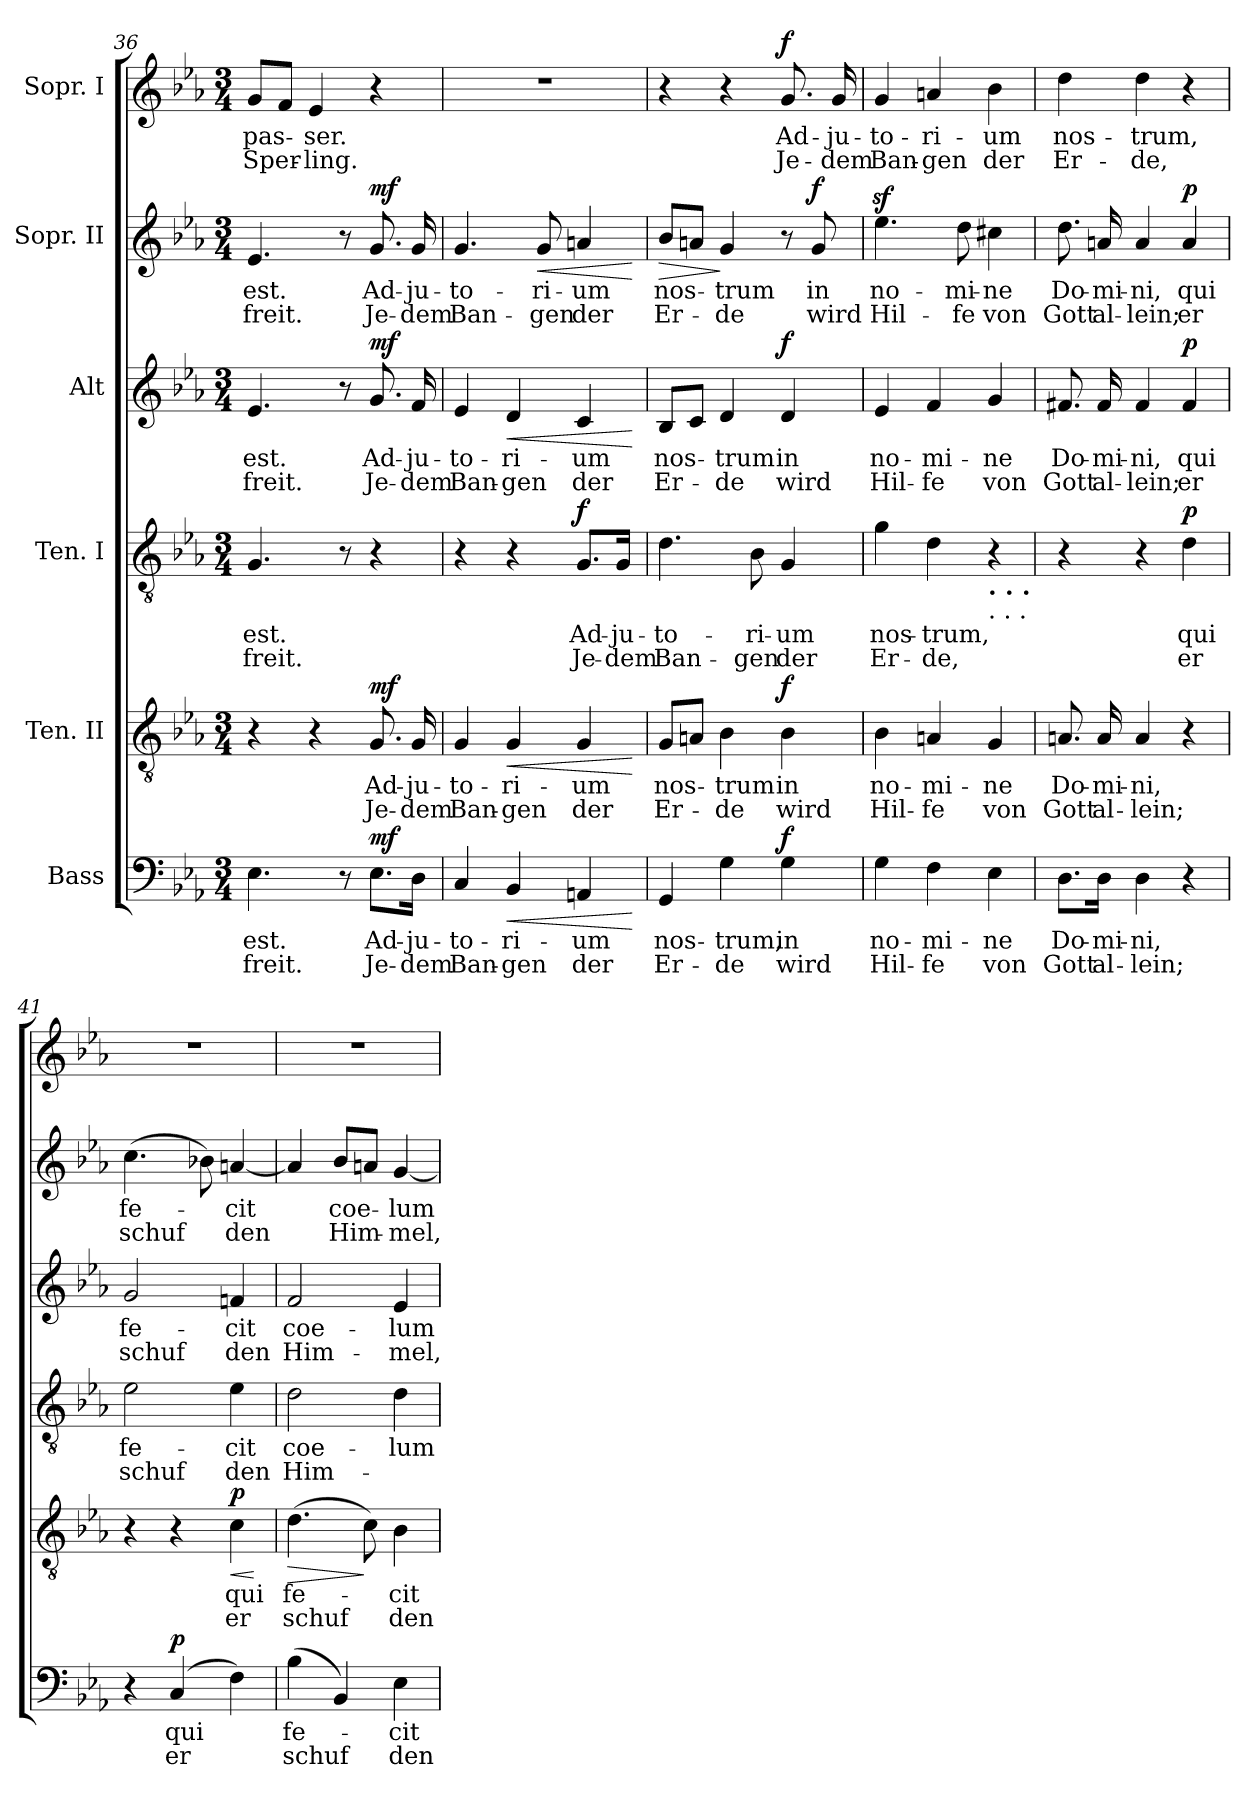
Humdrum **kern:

**kern	**text	**text	**dynam	**kern	**text	**text	**dynam	**kern	**text	**text	**dynam	**kern	**text	**text	**dynam	**kern	**text	**text	**dynam	**kern	**text	**text	**dynam
*part6	*part6	*part6	*part6	*part5	*part5	*part5	*part5	*part4	*part4	*part4	*part4	*part3	*part3	*part3	*part3	*part2	*part2	*part2	*part2	*part1	*part1	*part1	*part1
*staff6	*staff6	*staff6	*staff6	*staff5	*staff5	*staff5	*staff5	*staff4	*staff4	*staff4	*staff4	*staff3	*staff3	*staff3	*staff3	*staff2	*staff2	*staff2	*staff2	*staff1	*staff1	*staff1	*staff1
*I"Bass	*	*	*	*I"Ten. II	*	*	*	*I"Ten. I	*	*	*	*I"Alt	*	*	*	*I"Sopr. II	*	*	*	*I"Sopr. I	*	*	*
*clefF4	*	*	*	*clefGv2	*	*	*	*clefGv2	*	*	*	*clefG2	*	*	*	*clefG2	*	*	*	*clefG2	*	*	*
*k[b-e-a-]	*	*	*	*k[b-e-a-]	*	*	*	*k[b-e-a-]	*	*	*	*k[b-e-a-]	*	*	*	*k[b-e-a-]	*	*	*	*k[b-e-a-]	*	*	*
*E-:	*	*	*	*E-:	*	*	*	*E-:	*	*	*	*E-:	*	*	*	*E-:	*	*	*	*E-:	*	*	*
*M3/4	*	*	*	*M3/4	*	*	*	*M3/4	*	*	*	*M3/4	*	*	*	*M3/4	*	*	*	*M3/4	*	*	*
=36	=36	=36	=36	=36	=36	=36	=36	=36	=36	=36	=36	=36	=36	=36	=36	=36	=36	=36	=36	=36	=36	=36	=36
4.E-\	est.	-freit.	.	4r	.	.	.	4.G/	est.	-freit.	.	4.e-/	est.	-freit.	.	4.e-/	est.	-freit.	.	8g/L	pas-	Sper-	.
.	.	.	.	.	.	.	.	.	.	.	.	.	.	.	.	.	.	.	.	8f/J	.	.	.
.	.	.	.	4r	.	.	.	.	.	.	.	.	.	.	.	.	.	.	.	4e-/	-ser.	-ling.	.
8r	.	.	.	.	.	.	.	8r	.	.	.	8r	.	.	.	8r	.	.	.	.	.	.	.
!	!	!	!LO:DY:a	!	!	!	!LO:DY:a	!	!	!	!	!	!	!	!LO:DY:a	!	!	!	!LO:DY:a	!	!	!	!
8.E-\L	Ad-	Je-	mf	8.G/	Ad-	Je-	mf	4r	.	.	.	8.g/	Ad-	Je-	mf	8.g/	Ad-	Je-	mf	4r	.	.	.
16D\Jk	-ju-	-dem	.	16G/	-ju-	-dem	.	.	.	.	.	16f/	-ju-	-dem	.	16g/	-ju-	-dem	.	.	.	.	.
=37	=37	=37	=37	=37	=37	=37	=37	=37	=37	=37	=37	=37	=37	=37	=37	=37	=37	=37	=37	=37	=37	=37	=37
4C/	-to-	Ban-	.	4G/	-to-	Ban-	.	4r	.	.	.	4e-/	-to-	Ban-	.	4.g/	-to-	Ban-	.	2.r	.	.	.
!	!	!	!LO:HP:b	!	!	!	!LO:HP:b	!	!	!	!	!	!	!	!LO:HP:b	!	!	!	!	!	!	!	!
4BB-/	-ri-	-gen	<	4G/	-ri-	-gen	<	4r	.	.	.	4d/	-ri-	-gen	<	.	.	.	.	.	.	.	.
!	!	!	!	!	!	!	!	!	!	!	!	!	!	!	!	!	!	!	!LO:HP:b	!	!	!	!
.	.	.	.	.	.	.	.	.	.	.	.	.	.	.	.	8g/	-ri-	-gen	<	.	.	.	.
!	!	!	!	!	!	!	!	!	!	!	!LO:DY:a	!	!	!	!	!	!	!	!	!	!	!	!
4AAn/	-um	der	.	4G/	-um	der	.	8.G/L	Ad-	Je-	f	4c/	-um	der	.	4an/	-um	der	.	.	.	.	.
.	.	.	.	.	.	.	.	16G/Jk	-ju-	-dem	.	.	.	.	.	.	.	.	.	.	.	.	.
.	.	.	[	.	.	.	[	.	.	.	.	.	.	.	[	.	.	.	[	.	.	.	.
=38	=38	=38	=38	=38	=38	=38	=38	=38	=38	=38	=38	=38	=38	=38	=38	=38	=38	=38	=38	=38	=38	=38	=38
!	!	!	!	!	!	!	!	!	!	!	!	!	!	!	!	!	!	!	!LO:HP:b	!	!	!	!
4GG/	nos-	Er-	.	8G/L	nos-	Er-	.	4.d\	-to-	Ban-	.	8B-/L	nos-	Er-	.	8b-/L	nos-	Er-	>	4r	.	.	.
.	.	.	.	8An/J	.	.	.	.	.	.	.	8c/J	.	.	.	8an/J	.	.	.	.	.	.	.
4G\	-trum,	-de	.	4B-\	-trum	-de	.	.	.	.	.	4d/	-trum	-de	.	4g/	-trum	-de	]	4r	.	.	.
.	.	.	.	.	.	.	.	8B-\	-ri-	-gen	.	.	.	.	.	.	.	.	.	.	.	.	.
!	!	!	!LO:DY:a	!	!	!	!LO:DY:a	!	!	!	!	!	!	!	!LO:DY:a	!	!	!	!	!	!	!	!LO:DY:a
4G\	in	wird	f	4B-\	in	wird	f	4G/	-um	der	.	4d/	in	wird	f	8r	.	.	.	8.g/	Ad-	Je-	f
!	!	!	!	!	!	!	!	!	!	!	!	!	!	!	!	!	!	!	!LO:DY:a	!	!	!	!
.	.	.	.	.	.	.	.	.	.	.	.	.	.	.	.	8g/	in	wird	f	.	.	.	.
.	.	.	.	.	.	.	.	.	.	.	.	.	.	.	.	.	.	.	.	16g/	-ju-	-dem	.
!!LO:LB:g=z
=39	=39	=39	=39	=39	=39	=39	=39	=39	=39	=39	=39	=39	=39	=39	=39	=39	=39	=39	=39	=39	=39	=39	=39
4G\	no-	Hil-	.	4B-\	no-	Hil-	.	4g\	nos-	Er-	.	4e-/	no-	Hil-	.	4.ee-z>\	no-	Hil-	.	4g/	-to-	Ban-	.
4F\	-mi-	-fe	.	4An/	-mi-	-fe	.	4d\	-trum,	-de,	.	4f/	-mi-	-fe	.	.	.	.	.	4an/	-ri-	-gen	.
.	.	.	.	.	.	.	.	.	.	.	.	.	.	.	.	8dd\	-mi-	-fe	.	.	.	.	.
!	!	!	!	!	!	!	!	!LO:TX:b:B:t=. . .	!	!	!	!	!	!	!	!	!	!	!	!	!	!	!
!	!	!	!	!	!	!	!	!LO:TX:b:t=. . .	!	!	!	!	!	!	!	!	!	!	!	!	!	!	!
4E-\	-ne	von	.	4G/	-ne	von	.	4r	.	.	.	4g/	-ne	von	.	4cc#X\	-ne	von	.	4b-\	-um	der	.
=40	=40	=40	=40	=40	=40	=40	=40	=40	=40	=40	=40	=40	=40	=40	=40	=40	=40	=40	=40	=40	=40	=40	=40
8.D\L	Do-	Gott	.	8.An/	Do-	Gott	.	4r	.	.	.	8.f#X/	Do-	Gott	.	8.dd\	Do-	Gott	.	4dd\	nos-	Er-	.
16D\Jk	-mi-	al-	.	16A/	-mi-	al-	.	.	.	.	.	16f#/	-mi-	al-	.	16an/	-mi-	al-	.	.	.	.	.
4D\	-ni,	-lein;	.	4A/	-ni,	-lein;	.	4r	.	.	.	4f#/	-ni,	-lein;	.	4a/	-ni,	-lein;	.	4dd\	-trum,	-de,	.
!	!	!	!	!	!	!	!	!	!	!	!LO:DY:a	!	!	!	!LO:DY:a	!	!	!	!LO:DY:a	!	!	!	!
4r	.	.	.	4r	.	.	.	4d\	qui	er	p	4f#/	qui	er	p	4a/	qui	er	p	4r	.	.	.
=41	=41	=41	=41	=41	=41	=41	=41	=41	=41	=41	=41	=41	=41	=41	=41	=41	=41	=41	=41	=41	=41	=41	=41
4r	.	.	.	4r	.	.	.	2e-\	fe-	schuf	.	2g/	fe-	schuf	.	(>4.cc\	fe-	schuf	.	2.r	.	.	.
!	!	!	!LO:DY:a	!	!	!	!	!	!	!	!	!	!	!	!	!	!	!	!	!	!	!	!
(>4C/	qui	er	p	4r	.	.	.	.	.	.	.	.	.	.	.	.	.	.	.	.	.	.	.
.	.	.	.	.	.	.	.	.	.	.	.	.	.	.	.	8b-X\)	.	.	.	.	.	.	.
!	!	!	!	!	!	!	!LO:HP:b	!	!	!	!	!	!	!	!	!	!	!	!	!	!	!	!
!	!	!	!	!	!	!	!LO:DY:n=1:a	!	!	!	!	!	!	!	!	!	!	!	!	!	!	!	!
4F\)	.	.	.	4c\	qui	er	< p	4e-\	-cit	den	.	4fn/	-cit	den	.	[4an/	-cit	den	.	.	.	.	.
.	.	.	.	.	.	.	[	.	.	.	.	.	.	.	.	.	.	.	.	.	.	.	.
=42	=42	=42	=42	=42	=42	=42	=42	=42	=42	=42	=42	=42	=42	=42	=42	=42	=42	=42	=42	=42	=42	=42	=42
!	!	!	!	!	!	!	!LO:HP:b	!	!	!	!	!	!	!	!	!	!	!	!	!	!	!	!
(>4B-\	fe-	schuf	.	(>4.d\	fe-	schuf	>	2d\	coe-	Him-	.	2f/	coe-	Him-	.	4a/]	.	.	.	2.r	.	.	.
4BB-/)	.	.	.	.	.	.	.	.	.	.	.	.	.	.	.	8b-/L	coe-	Him-	.	.	.	.	.
.	.	.	.	8c\)	.	.	]	.	.	.	.	.	.	.	.	8an/J	.	.	.	.	.	.	.
4E-\	-cit	den	.	4B-\	-cit	den	.	4d\	-lum	.	.	4e-/	-lum	-mel,	.	[4g/	-lum	-mel,	.	.	.	.	.
=	=	=	=	=	=	=	=	=	=	=	=	=	=	=	=	=	=	=	=	=	=	=	=
*-	*-	*-	*-	*-	*-	*-	*-	*-	*-	*-	*-	*-	*-	*-	*-	*-	*-	*-	*-	*-	*-	*-	*-
